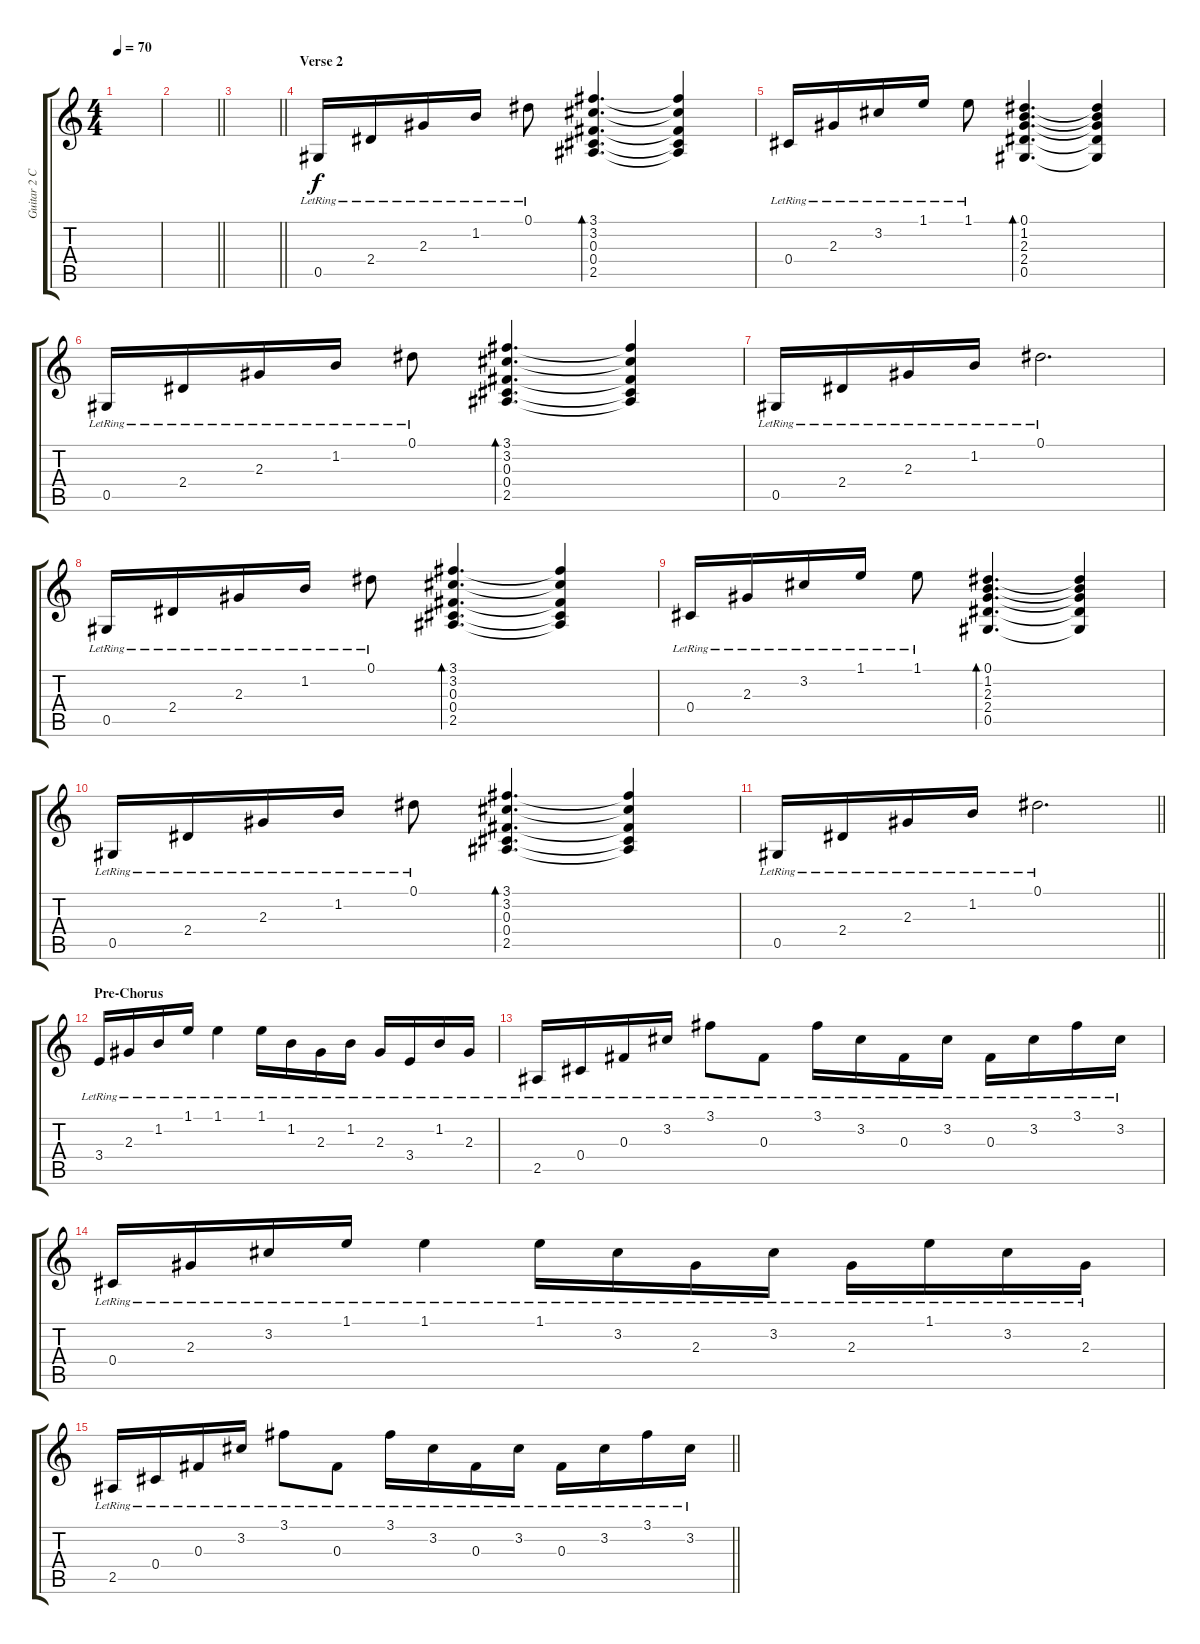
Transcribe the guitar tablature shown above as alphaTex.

\track ("Guitar 2 Clean" "Guitar 2 C") {instrument electricguitarclean}
\staff {score tabs}
\tuning (Eb4 Bb3 Gb3 Db3 Ab2 Eb2) {hide}
\ts (4 4)
\tempo 70
\clef g2
\ks c
|
\barLineRight lightlight
|
\barLineRight lightlight
|
\section ("" "Verse 2")
0.5{lr}.16 2.4{lr}.16 2.3{lr}.16 1.2{lr}.16 0.1{lr}.8 (3.1 3.2 0.3 0.4 2.5).4{d bd 120} (3.1{t} 3.2{t} 0.3{t} 0.4{t} 2.5{t}).4 |
0.4{lr}.16 2.3{lr}.16 3.2{lr}.16 1.1{lr}.16 1.1{lr}.8 (0.1 1.2 2.3 2.4 0.5).4{d bd 120} (0.1{t} 1.2{t} 2.3{t} 2.4{t} 0.5{t}).4 |
0.5{lr}.16 2.4{lr}.16 2.3{lr}.16 1.2{lr}.16 0.1{lr}.8 (3.1 3.2 0.3 0.4 2.5).4{d bd 120} (3.1{t} 3.2{t} 0.3{t} 0.4{t} 2.5{t}).4 |
0.5{lr}.16 2.4{lr}.16 2.3{lr}.16 1.2{lr}.16 0.1{lr}.2{d} |
0.5{lr}.16 2.4{lr}.16 2.3{lr}.16 1.2{lr}.16 0.1{lr}.8 (3.1 3.2 0.3 0.4 2.5).4{d bd 120} (3.1{t} 3.2{t} 0.3{t} 0.4{t} 2.5{t}).4 |
0.4{lr}.16 2.3{lr}.16 3.2{lr}.16 1.1{lr}.16 1.1{lr}.8 (0.1 1.2 2.3 2.4 0.5).4{d bd 120} (0.1{t} 1.2{t} 2.3{t} 2.4{t} 0.5{t}).4 |
0.5{lr}.16 2.4{lr}.16 2.3{lr}.16 1.2{lr}.16 0.1{lr}.8 (3.1 3.2 0.3 0.4 2.5).4{d bd 120} (3.1{t} 3.2{t} 0.3{t} 0.4{t} 2.5{t}).4 |
\barLineRight lightlight
0.5{lr}.16 2.4{lr}.16 2.3{lr}.16 1.2{lr}.16 0.1{lr}.2{d} |
\section ("" "Pre-Chorus")
3.4{lr}.16 2.3{lr}.16 1.2{lr}.16 1.1{lr}.16 1.1{lr}.4 1.1{lr}.16 1.2{lr}.16 2.3{lr}.16 1.2{lr}.16 2.3{lr}.16 3.4{lr}.16 1.2{lr}.16 2.3{lr}.16 |
2.5{lr}.16 0.4{lr}.16 0.3{lr}.16 3.2{lr}.16 3.1{lr}.8 0.3{lr}.8 3.1{lr}.16 3.2{lr}.16 0.3{lr}.16 3.2{lr}.16 0.3{lr}.16 3.2{lr}.16 3.1{lr}.16 3.2{lr}.16 |
0.4{lr}.16 2.3{lr}.16 3.2{lr}.16 1.1{lr}.16 1.1{lr}.4 1.1{lr}.16 3.2{lr}.16 2.3{lr}.16 3.2{lr}.16 2.3{lr}.16 1.1{lr}.16 3.2{lr}.16 2.3{lr}.16 |
\barLineRight lightlight
2.5{lr}.16 0.4{lr}.16 0.3{lr}.16 3.2{lr}.16 3.1{lr}.8 0.3{lr}.8 3.1{lr}.16 3.2{lr}.16 0.3{lr}.16 3.2{lr}.16 0.3{lr}.16 3.2{lr}.16 3.1{lr}.16 3.2{lr}.16
